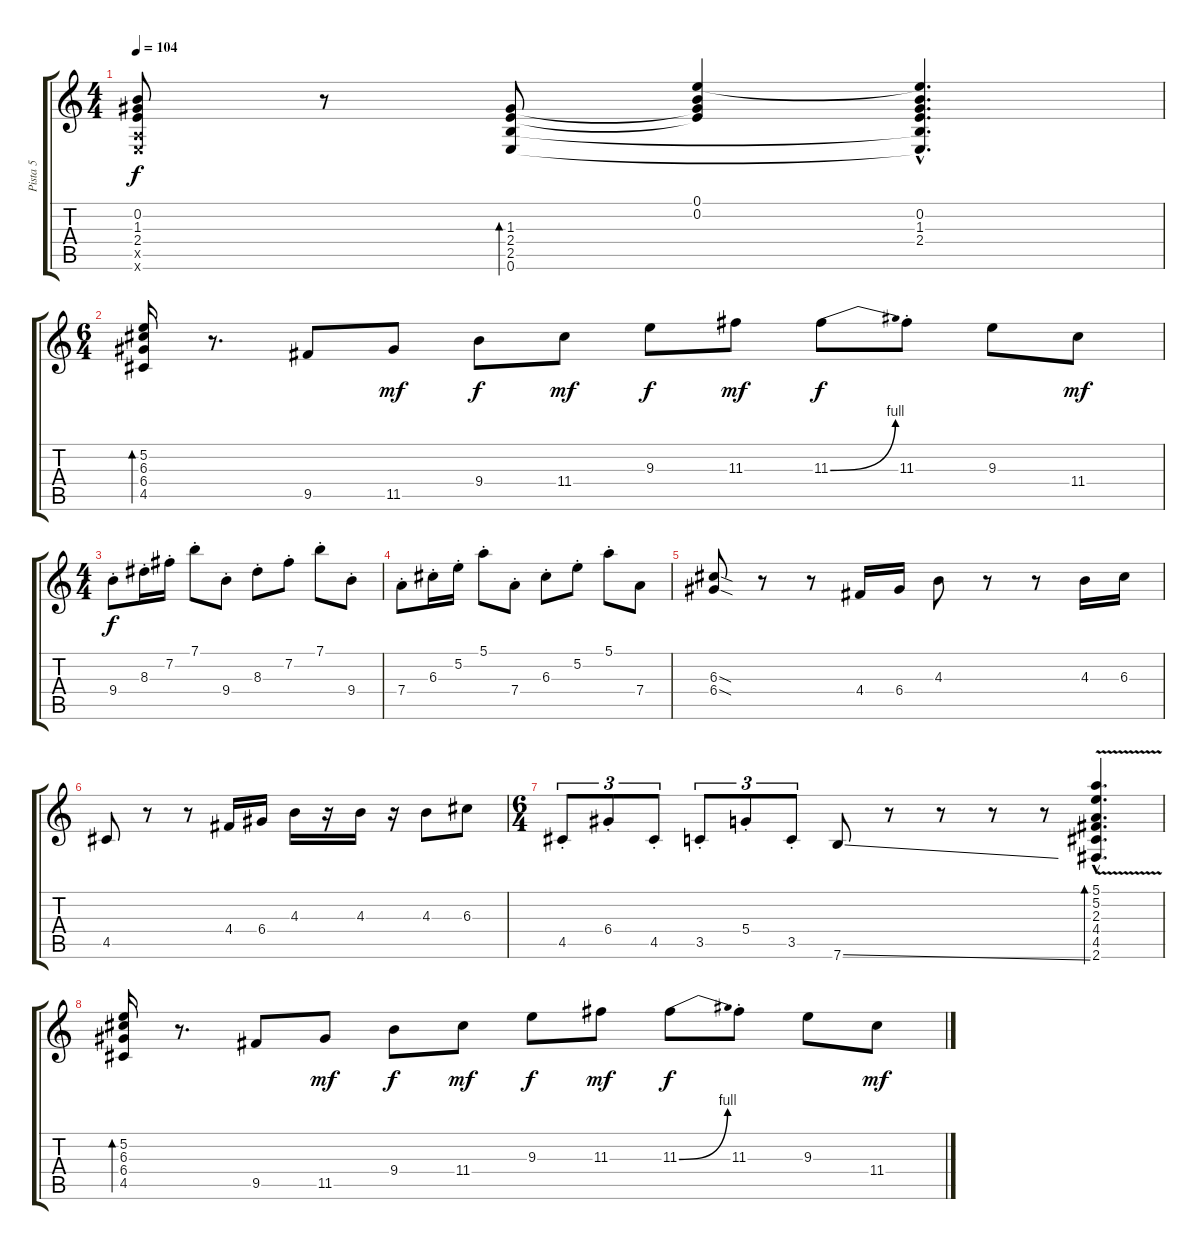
\track ("Pista 5" "Pista 5") {instrument distortionguitar}
\staff {score tabs}
\tuning (E4 B3 G3 D3 A2 E2) {hide}
\ts (4 4)
\tempo 104
\clef g2
\ks c
(0.2{t} 1.3{t} 2.4{t} 0.5{x} 0.6{x}).8{dy f} r.8 (1.3 2.4 2.5 0.6).8{bd 60} (0.1 0.2 1.3{t} 2.4{t}).4 (0.1{hac t} 0.2{hac} 1.3{hac} 2.4{hac} 2.5{hac t} 0.6{hac t}).4{d} |
\ts (6 4)
(5.2 6.3 6.4 4.5).16{bd 30} r.8{d} 9.5.8 11.5.8{dy mf} 9.4.8{dy f} 11.4.8{dy mf} 9.3.8{dy f} 11.3.8{dy mf} 11.3{be (bend 0 0 60 4)}.8{dy f} 11.3{st}.8 9.3.8 11.4.8{dy mf} |
\ts (4 4)
9.4{st}.8{dy f} 8.3{st}.16 7.2{st}.16 7.1{st}.8 9.4{st}.8 8.3{st}.8 7.2{st}.8 7.1{st}.8 9.4{st}.8 |
7.4{st}.8 6.3{st}.16 5.2{st}.16 5.1{st}.8 7.4{st}.8 6.3{st}.8 5.2{st}.8 5.1{st}.8 7.4.8 |
(6.3{sod} 6.4{sod}).8 r.8 r.8 4.4.16 6.4.16 4.3.8 r.8 r.8 4.3.16 6.3.16 |
4.5.8 r.8 r.8 4.4.16 6.4.16 4.3.16 r.16 4.3.16 r.16 4.3.8 6.3.8 |
\ts (6 4)
4.5{st}.8{tu (3 2)} 6.4{st}.8{tu (3 2)} 4.5{st}.8{tu (3 2)} 3.5{st}.8{tu (3 2)} 5.4{st}.8{tu (3 2)} 3.5{st}.8{tu (3 2)} 7.6{ss}.8 r.8 r.8 r.8 r.8 (5.1{hac} 5.2{hac} 2.3{hac} 4.4{hac} 4.5{hac} 2.6{v hac}).4{d bd 60} |
(5.2 6.3 6.4 4.5).16{bd 30} r.8{d} 9.5.8 11.5.8{dy mf} 9.4.8{dy f} 11.4.8{dy mf} 9.3.8{dy f} 11.3.8{dy mf} 11.3{be (bend 0 0 60 4)}.8{dy f} 11.3{st}.8 9.3.8 11.4.8{dy mf}
